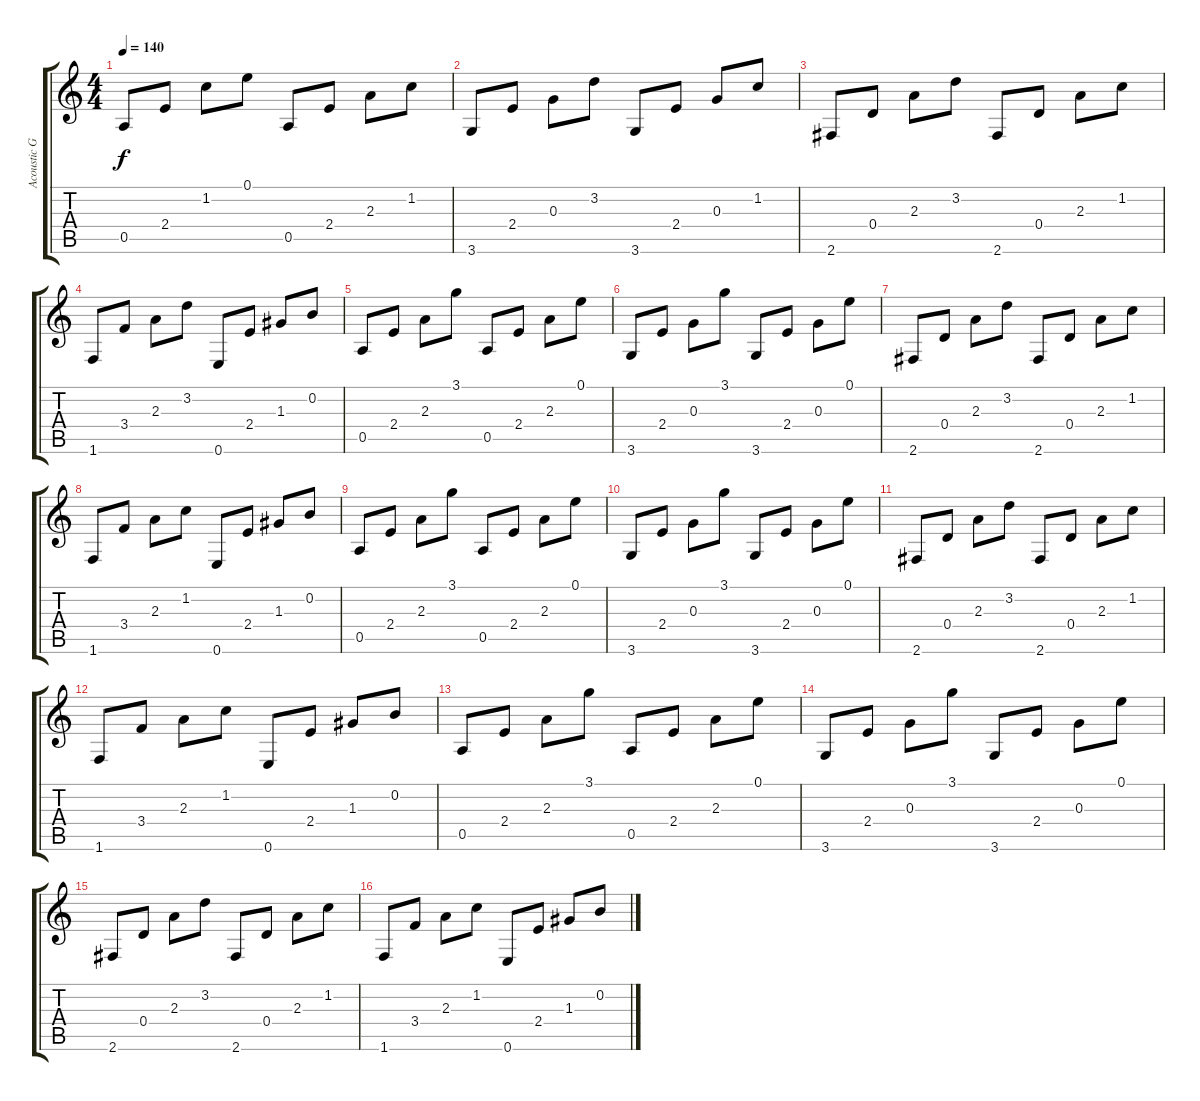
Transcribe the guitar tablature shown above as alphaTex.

\track ("Acoustic Guitar (steel)   " "Acoustic G") {instrument acousticguitarsteel}
\staff {score tabs}
\tuning (E4 B3 G3 D3 A2 E2) {hide}
\ts (4 4)
\tempo 140
\clef g2
\ks c
0.5.8{dy f instrument acousticguitarsteel} 2.4.8 1.2.8 0.1.8 0.5.8 2.4.8 2.3.8 1.2.8 |
3.6.8 2.4.8 0.3.8 3.2.8 3.6.8 2.4.8 0.3.8 1.2.8 |
2.6.8 0.4.8 2.3.8 3.2.8 2.6.8 0.4.8 2.3.8 1.2.8 |
1.6.8 3.4.8 2.3.8 3.2.8 0.6.8 2.4.8 1.3.8 0.2.8 |
0.5.8 2.4.8 2.3.8 3.1.8 0.5.8 2.4.8 2.3.8 0.1.8 |
3.6.8 2.4.8 0.3.8 3.1.8 3.6.8 2.4.8 0.3.8 0.1.8 |
2.6.8 0.4.8 2.3.8 3.2.8 2.6.8 0.4.8 2.3.8 1.2.8 |
1.6.8 3.4.8 2.3.8 1.2.8 0.6.8 2.4.8 1.3.8 0.2.8 |
0.5.8 2.4.8 2.3.8 3.1.8 0.5.8 2.4.8 2.3.8 0.1.8 |
3.6.8 2.4.8 0.3.8 3.1.8 3.6.8 2.4.8 0.3.8 0.1.8 |
2.6.8 0.4.8 2.3.8 3.2.8 2.6.8 0.4.8 2.3.8 1.2.8 |
1.6.8 3.4.8 2.3.8 1.2.8 0.6.8 2.4.8 1.3.8 0.2.8 |
0.5.8 2.4.8 2.3.8 3.1.8 0.5.8 2.4.8 2.3.8 0.1.8 |
3.6.8 2.4.8 0.3.8 3.1.8 3.6.8 2.4.8 0.3.8 0.1.8 |
2.6.8 0.4.8 2.3.8 3.2.8 2.6.8 0.4.8 2.3.8 1.2.8 |
1.6.8 3.4.8 2.3.8 1.2.8 0.6.8 2.4.8 1.3.8 0.2.8
